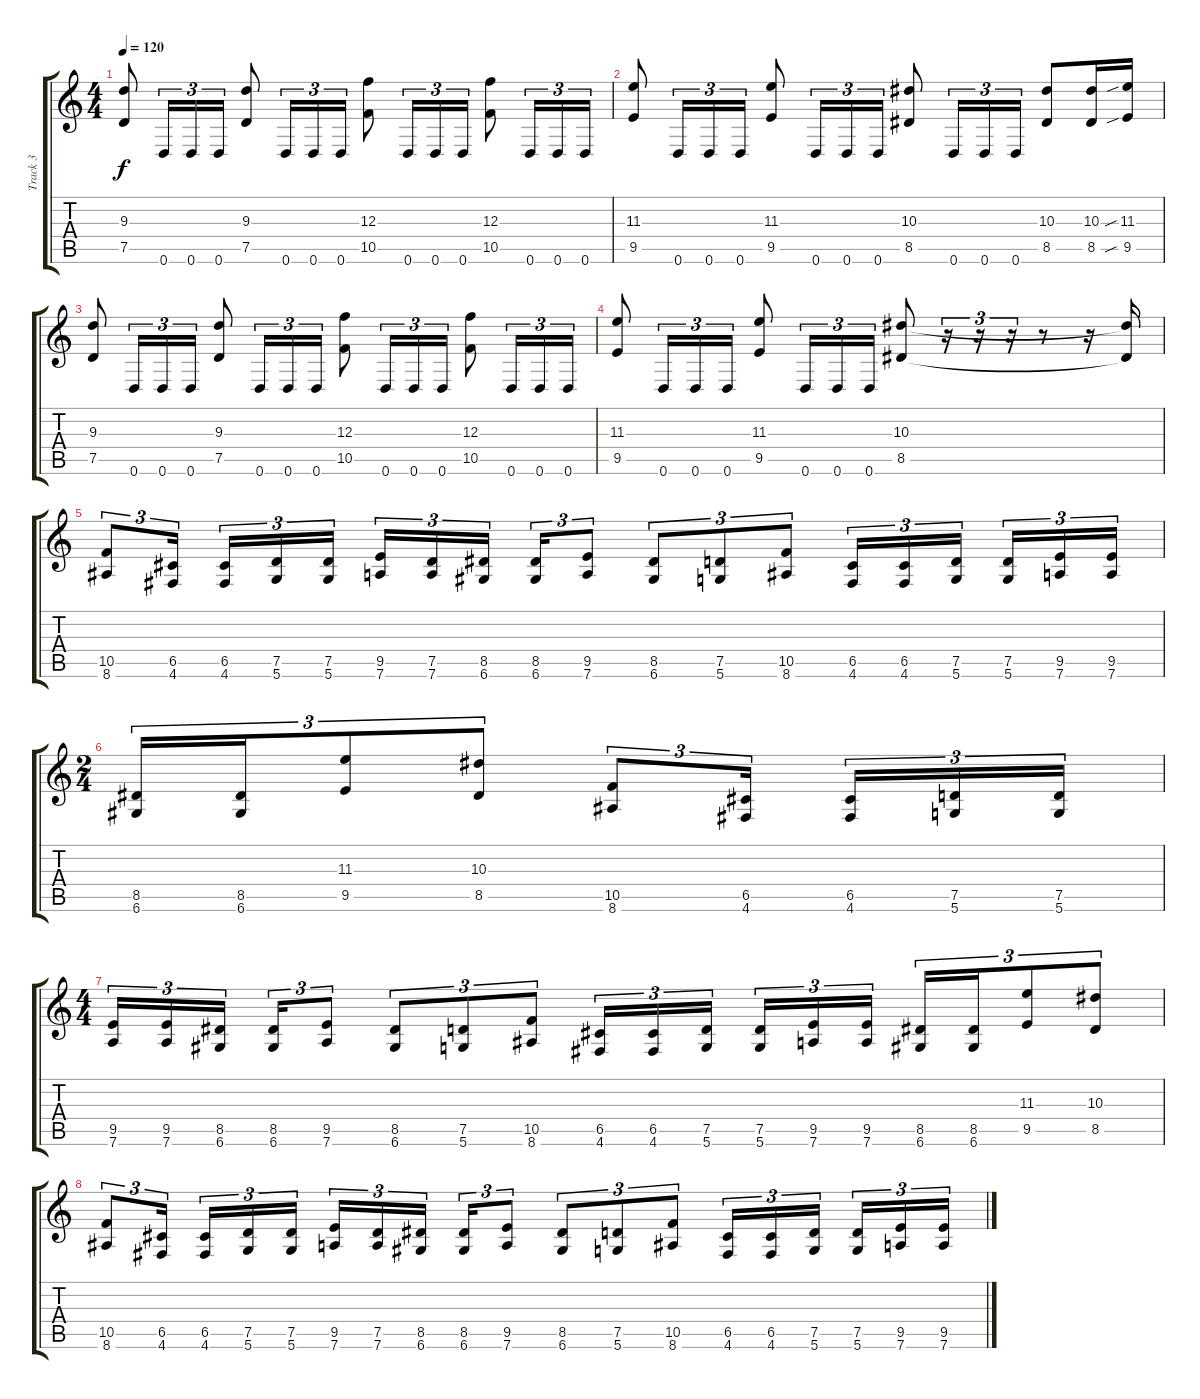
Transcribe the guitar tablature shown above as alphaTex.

\track ("Track 3" "Track 3") {instrument distortionguitar}
\staff {score tabs}
\tuning (D4 A3 F3 C3 G2 D2) {hide}
\ts (4 4)
\tempo 120
\clef g2
\ks c
(9.3 7.5).8{dy f} 0.6.16{tu (3 2)} 0.6.16{tu (3 2)} 0.6.16{tu (3 2)} (9.3 7.5).8 0.6.16{tu (3 2)} 0.6.16{tu (3 2)} 0.6.16{tu (3 2)} (12.3 10.5).8 0.6.16{tu (3 2)} 0.6.16{tu (3 2)} 0.6.16{tu (3 2)} (12.3 10.5).8 0.6.16{tu (3 2)} 0.6.16{tu (3 2)} 0.6.16{tu (3 2)} |
(11.3 9.5).8 0.6.16{tu (3 2)} 0.6.16{tu (3 2)} 0.6.16{tu (3 2)} (11.3 9.5).8 0.6.16{tu (3 2)} 0.6.16{tu (3 2)} 0.6.16{tu (3 2)} (10.3 8.5).8 0.6.16{tu (3 2)} 0.6.16{tu (3 2)} 0.6.16{tu (3 2)} (10.3 8.5).8 (10.3 8.5).16 (11.3{sib} 9.5{sib}).16 |
(9.3 7.5).8 0.6.16{tu (3 2)} 0.6.16{tu (3 2)} 0.6.16{tu (3 2)} (9.3 7.5).8 0.6.16{tu (3 2)} 0.6.16{tu (3 2)} 0.6.16{tu (3 2)} (12.3 10.5).8 0.6.16{tu (3 2)} 0.6.16{tu (3 2)} 0.6.16{tu (3 2)} (12.3 10.5).8 0.6.16{tu (3 2)} 0.6.16{tu (3 2)} 0.6.16{tu (3 2)} |
(11.3 9.5).8 0.6.16{tu (3 2)} 0.6.16{tu (3 2)} 0.6.16{tu (3 2)} (11.3 9.5).8 0.6.16{tu (3 2)} 0.6.16{tu (3 2)} 0.6.16{tu (3 2)} (10.3 8.5).8 r.16{tu (3 2)} r.16{tu (3 2)} r.16{tu (3 2)} r.8 r.16 (10.3{t} 8.5{t}).16 |
(10.5 8.6).8{tu (3 2)} (6.5 4.6).16{tu (3 2)} (6.5 4.6).16{tu (3 2)} (7.5 5.6).16{tu (3 2)} (7.5 5.6).16{tu (3 2)} (9.5 7.6).16{tu (3 2)} (7.5 7.6).16{tu (3 2)} (8.5 6.6).16{tu (3 2)} (8.5 6.6).16{tu (3 2)} (9.5 7.6).8{tu (3 2)} (8.5 6.6).8{tu (3 2)} (7.5 5.6).8{tu (3 2)} (10.5 8.6).8{tu (3 2)} (6.5 4.6).16{tu (3 2)} (6.5 4.6).16{tu (3 2)} (7.5 5.6).16{tu (3 2)} (7.5 5.6).16{tu (3 2)} (9.5 7.6).16{tu (3 2)} (9.5 7.6).16{tu (3 2)} |
\ts (2 4)
(8.5 6.6).16{tu (3 2)} (8.5 6.6).16{tu (3 2)} (11.3 9.5).8{tu (3 2)} (10.3 8.5).8{tu (3 2)} (10.5 8.6).8{tu (3 2)} (6.5 4.6).16{tu (3 2)} (6.5 4.6).16{tu (3 2)} (7.5 5.6).16{tu (3 2)} (7.5 5.6).16{tu (3 2)} |
\ts (4 4)
(9.5 7.6).16{tu (3 2)} (9.5 7.6).16{tu (3 2)} (8.5 6.6).16{tu (3 2)} (8.5 6.6).16{tu (3 2)} (9.5 7.6).8{tu (3 2)} (8.5 6.6).8{tu (3 2)} (7.5 5.6).8{tu (3 2)} (10.5 8.6).8{tu (3 2)} (6.5 4.6).16{tu (3 2)} (6.5 4.6).16{tu (3 2)} (7.5 5.6).16{tu (3 2)} (7.5 5.6).16{tu (3 2)} (9.5 7.6).16{tu (3 2)} (9.5 7.6).16{tu (3 2)} (8.5 6.6).16{tu (3 2)} (8.5 6.6).16{tu (3 2)} (11.3 9.5).8{tu (3 2)} (10.3 8.5).8{tu (3 2)} |
(10.5 8.6).8{tu (3 2)} (6.5 4.6).16{tu (3 2)} (6.5 4.6).16{tu (3 2)} (7.5 5.6).16{tu (3 2)} (7.5 5.6).16{tu (3 2)} (9.5 7.6).16{tu (3 2)} (7.5 7.6).16{tu (3 2)} (8.5 6.6).16{tu (3 2)} (8.5 6.6).16{tu (3 2)} (9.5 7.6).8{tu (3 2)} (8.5 6.6).8{tu (3 2)} (7.5 5.6).8{tu (3 2)} (10.5 8.6).8{tu (3 2)} (6.5 4.6).16{tu (3 2)} (6.5 4.6).16{tu (3 2)} (7.5 5.6).16{tu (3 2)} (7.5 5.6).16{tu (3 2)} (9.5 7.6).16{tu (3 2)} (9.5 7.6).16{tu (3 2)}
